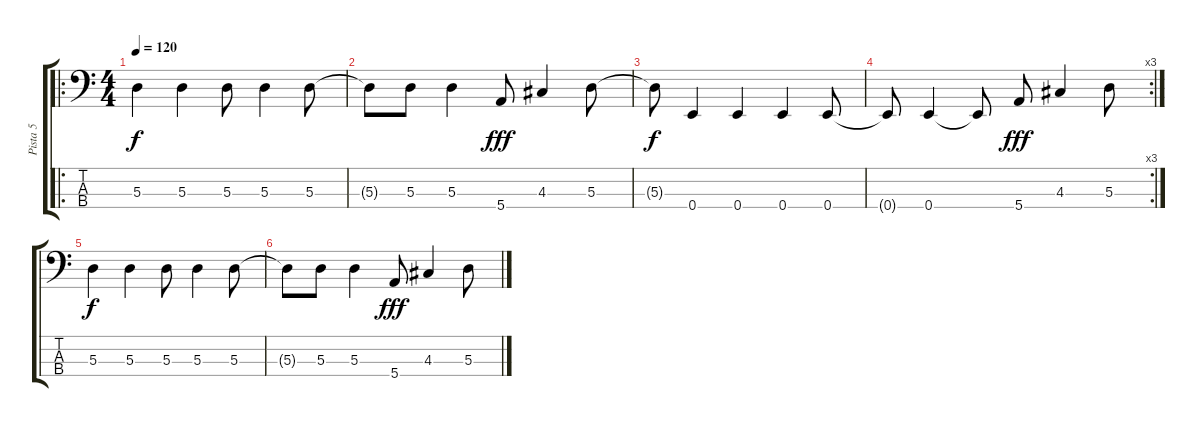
\track ("Pista 5" "Pista 5") {instrument fretlessbass}
\staff {score tabs}
\tuning (G2 D2 A1 E1) {hide}
\ro
\ts (4 4)
\tempo 120
\clef f4
\ks c
5.3.4{dy f} 5.3.4 5.3.8 5.3.4 5.3.8 |
5.3{t}.8 5.3.8 5.3.4 5.4.8{dy fff} 4.3.4 5.3.8 |
5.3{t}.8{dy f} 0.4.4 0.4.4 0.4.4 0.4.8 |
\rc 3
0.4{t}.8 0.4.4 0.4{t}.8 5.4.8{dy fff} 4.3.4 5.3.8 |
5.3.4{dy f} 5.3.4 5.3.8 5.3.4 5.3.8 |
5.3{t}.8 5.3.8 5.3.4 5.4.8{dy fff} 4.3.4 5.3.8
